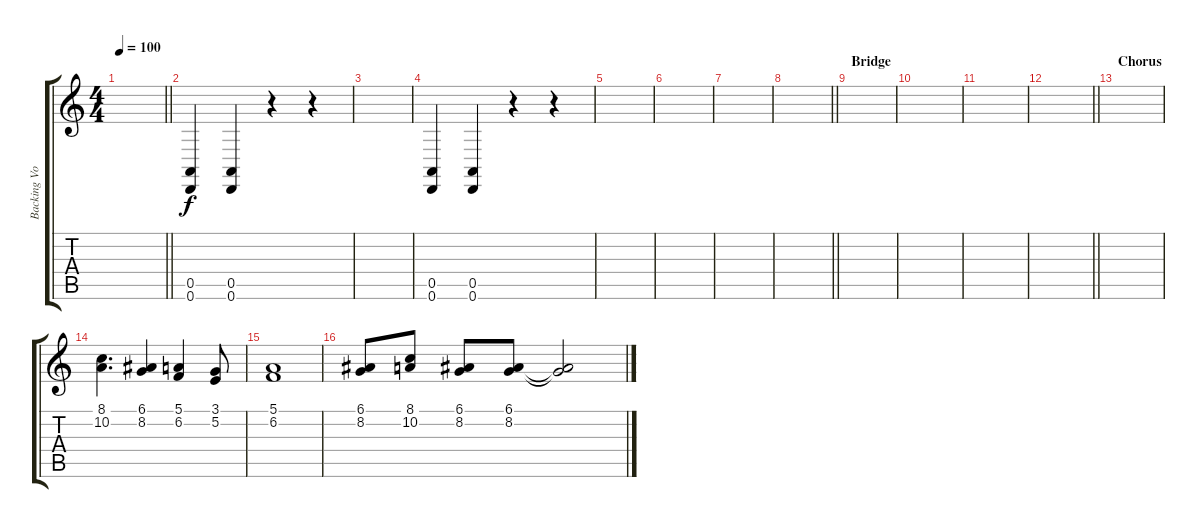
\track ("Backing Vocals" "Backing Vo") {instrument lead6voice}
\staff {score tabs}
\tuning (E4 B3 G3 D3 A2 D2) {hide}
\ts (4 4)
\tempo 100
\clef g2
\barLineRight lightlight
\ks c
|
\section ("" "")
(0.5 0.6).4{volume 14 instrument lead6voice} (0.5 0.6).4 r.4 r.4 |
|
(0.5 0.6).4 (0.5 0.6).4 r.4 r.4 |
|
|
|
\barLineRight lightlight
|
\section ("" "Bridge")
|
|
|
\barLineRight lightlight
|
\section ("" "Chorus")
|
(8.1 10.2).4{d} (6.1 8.2).4 (5.1 6.2).4 (3.1 5.2).8 |
(5.1 6.2).1 |
(6.1 8.2).8 (8.1 10.2).8 (6.1 8.2).8 (6.1 8.2).8 (6.1{t} 8.2{t}).2
